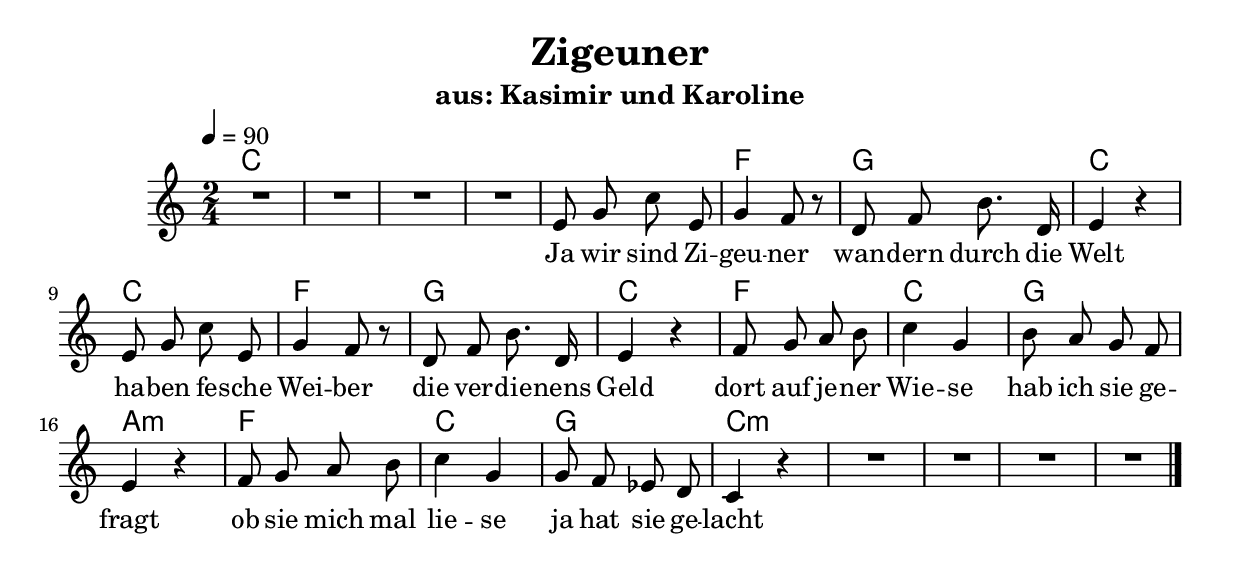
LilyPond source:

\version "2.13.39"


\header {
  title = "Zigeuner"
  subtitle = "aus: Kasimir und Karoline"
}

%Größe der Partitur
#(set-global-staff-size 21)

#(set-default-paper-size "a4")

%Abschalten von Point&Click
#(ly:set-option 'point-and-click #f)

melody = \relative c' {
  \clef treble
  \key c \major
  \time 2/4
  \tempo 4=90

R1*2

e8 g c e,
g4 f8 r
d8 f b8. d,16
e4 r

e8 g c e,
g4 f8 r
d8 f b8. d,16
e4 r

f8 g a b
c4 g
b8 a g f
e4 r

f8 g a b
c4 g
g8 f es d
c4 r

R1*2
\bar "|."
}

text = \lyricmode {
Ja wir sind Zi -- geu -- ner 
wan -- dern durch die Welt
ha -- ben fe -- sche Wei -- ber
die ver -- die -- nens Geld
dort auf je -- ner Wie -- se 
hab ich sie ge -- fragt
ob sie mich mal lie -- se
ja hat sie ge -- lacht
}

harmonies = \chordmode {
\germanChords
c1 c

c2 f g c
c f g c
f c g a:m
f c g c:m

c1:m c:m
}

\score {
  <<
    \new ChordNames {
      \set chordChanges = ##t
      \harmonies
    }
    \new Voice = "one" { \autoBeamOff \melody }
    \new Lyrics \lyricsto "one" \text
  >>
  \layout { }
  \midi { }
}
